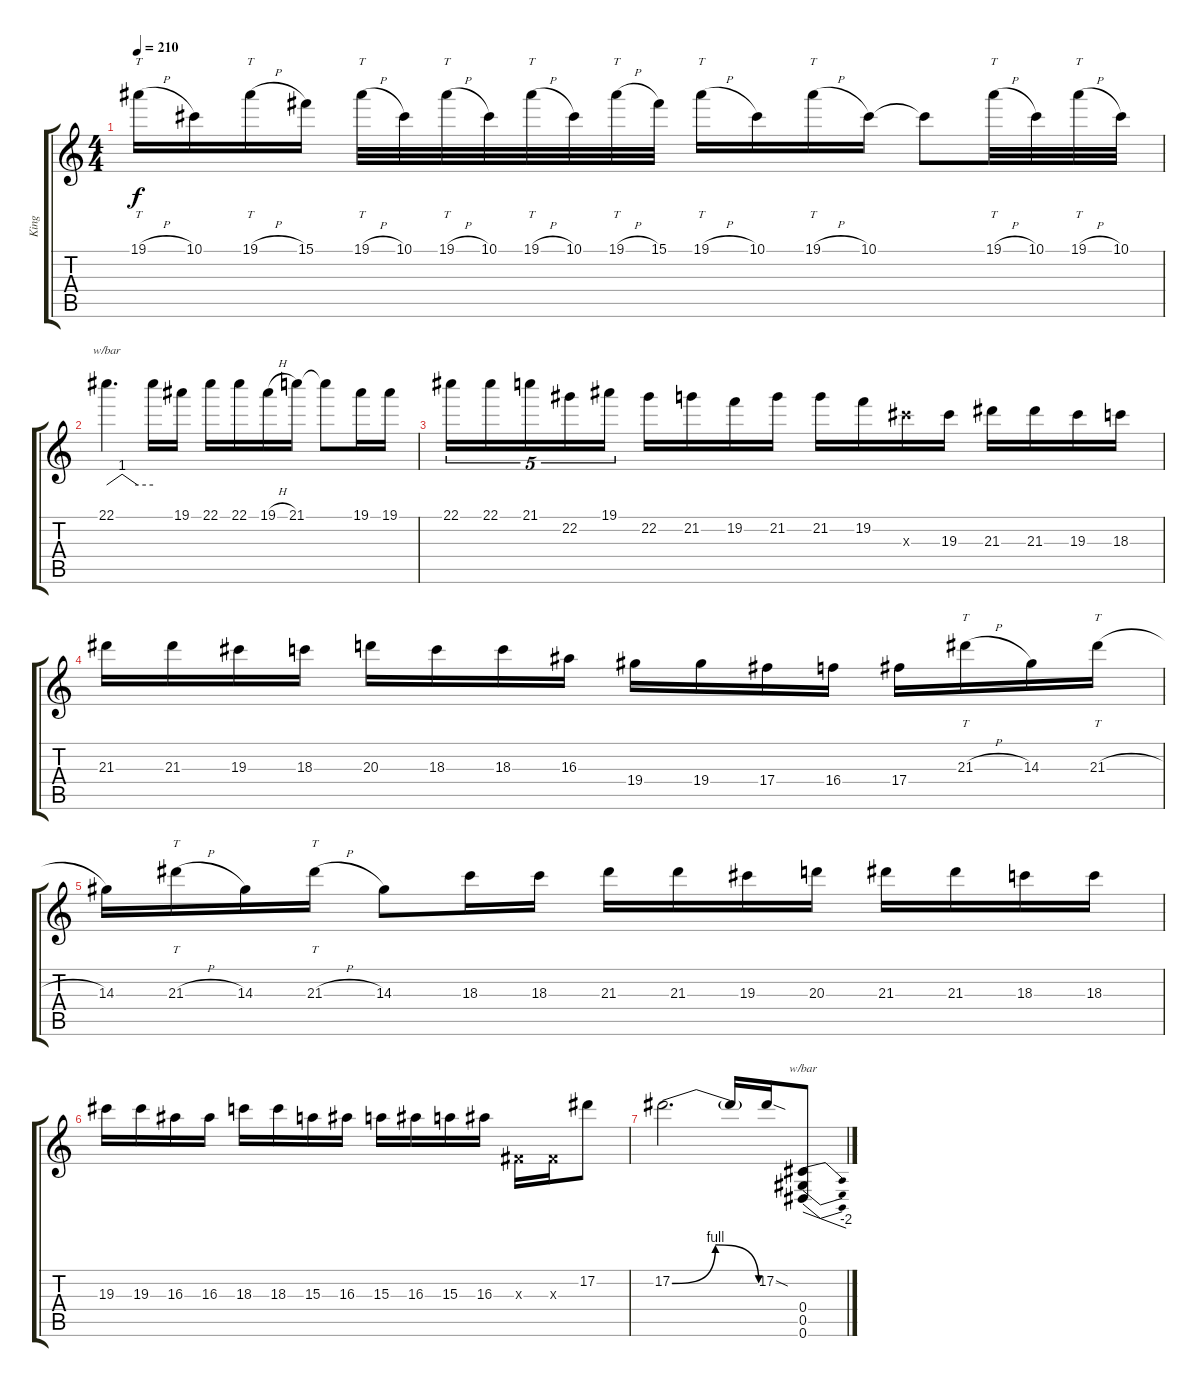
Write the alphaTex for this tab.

\track ("King" "King") {instrument distortionguitar}
\staff {score tabs}
\tuning (Eb4 Bb3 Gb3 Db3 Ab2 Eb2) {hide}
\ts (4 4)
\tempo 210
\clef g2
\ks c
19.1{h}.16{tt dy f} 10.1.16 19.1{h}.16{tt} 15.1.16 19.1{h}.32{tt} 10.1.32 19.1{h}.32{tt} 10.1.32 19.1{h}.32{tt} 10.1.32 19.1{h}.32{tt} 15.1.32 19.1{h}.16{tt} 10.1.16 19.1{h}.16{tt} 10.1.16 10.1{t}.8 19.1{h}.32{tt} 10.1.32 19.1{h}.32{tt} 10.1.32 |
22.1.4{d tbe (custom default 0 0 20 4 40 0 60 0)} 22.1{t}.16 19.1.16 22.1.16 22.1.16 19.1{h}.16 21.1.16 21.1{t}.8 19.1.16 19.1.16 |
22.1.16{tu (5 4)} 22.1.16{tu (5 4)} 21.1.16{tu (5 4)} 22.2.16{tu (5 4)} 19.1.16{tu (5 4)} 22.2.16 21.2.16 19.2.16 21.2.16 21.2.16 19.2.16 19.3{x}.16 19.3.16 21.3.16 21.3.16 19.3.16 18.3.16 |
21.3.16 21.3.16 19.3.16 18.3.16 20.3.16 18.3.16 18.3.16 16.3.16 19.4.16 19.4.16 17.4.16 16.4.16 17.4.16 21.3{h}.16{tt} 14.3.16 21.3{h}.16{tt} |
14.3.16 21.3{h}.16{tt} 14.3.16 21.3{h}.16{tt} 14.3.8 18.3.16 18.3.16 21.3.16 21.3.16 19.3.16 20.3.16 21.3.16 21.3.16 18.3.16 18.3.16 |
19.3.16 19.3.16 16.3.16 16.3.16 18.3.16 18.3.16 15.3.16 16.3.16 15.3.16 16.3.16 15.3.16 16.3.16 0.3{x}.16 0.3{x}.16 17.2.8 |
17.2{be (bendrelease 0 0 15 4 35 4 60 0)}.2{d} 17.2{t}.16 17.2{sod}.16 (0.4 0.5 0.6).8{tbe (dive default 0 0 60 -8)}
